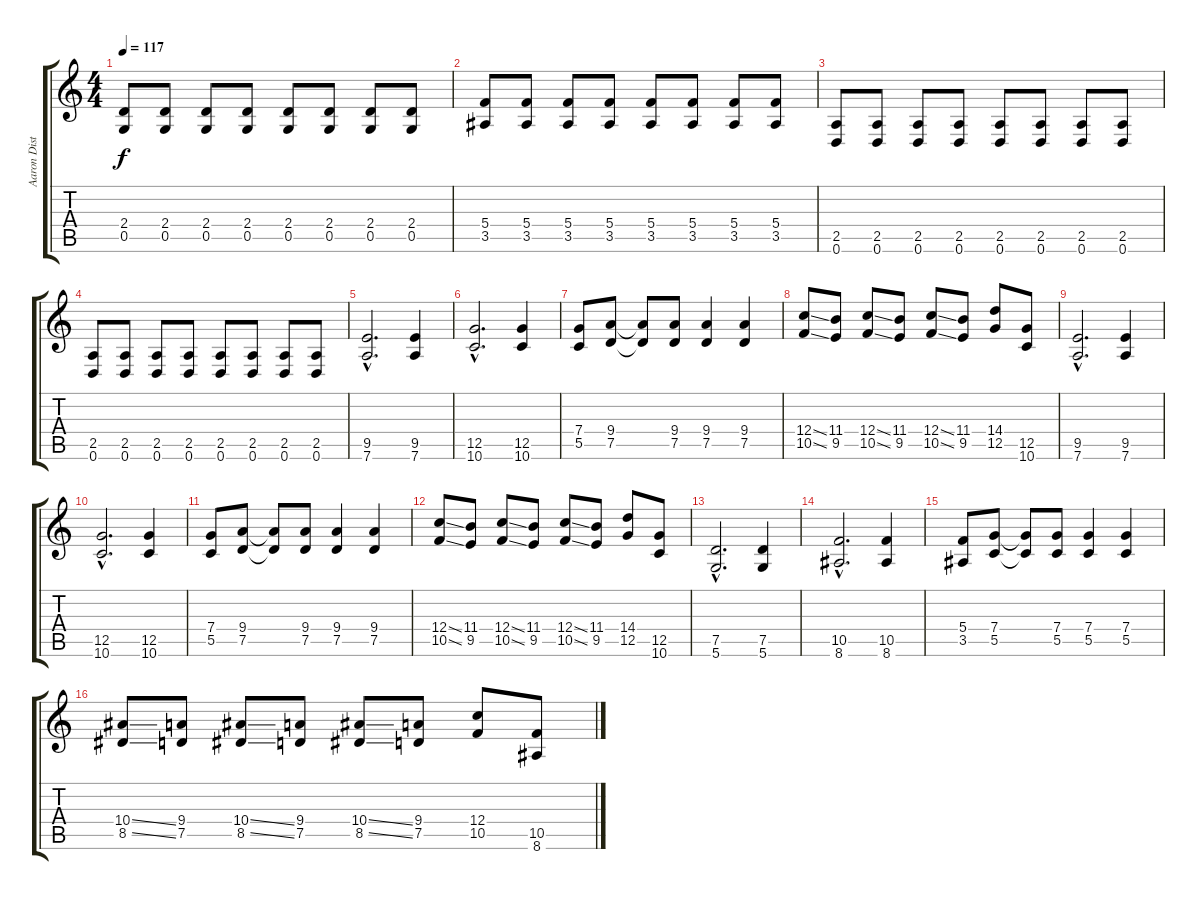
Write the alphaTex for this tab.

\track ("Aaron Disto" "Aaron Dist") {instrument distortionguitar}
\staff {score tabs}
\tuning (D4 A3 F3 C3 G2 D2) {hide}
\ts (4 4)
\tempo 117
\clef g2
\ks c
(2.4 0.5).8{dy f} (2.4 0.5).8 (2.4 0.5).8 (2.4 0.5).8 (2.4 0.5).8 (2.4 0.5).8 (2.4 0.5).8 (2.4 0.5).8 |
(5.4 3.5).8 (5.4 3.5).8 (5.4 3.5).8 (5.4 3.5).8 (5.4 3.5).8 (5.4 3.5).8 (5.4 3.5).8 (5.4 3.5).8 |
(2.5 0.6).8 (2.5 0.6).8 (2.5 0.6).8 (2.5 0.6).8 (2.5 0.6).8 (2.5 0.6).8 (2.5 0.6).8 (2.5 0.6).8 |
(2.5 0.6).8 (2.5 0.6).8 (2.5 0.6).8 (2.5 0.6).8 (2.5 0.6).8 (2.5 0.6).8 (2.5 0.6).8 (2.5 0.6).8 |
(9.5{hac} 7.6{hac}).2{d} (9.5 7.6).4 |
(12.5{hac} 10.6{hac}).2{d} (12.5 10.6).4 |
(7.4 5.5).8 (9.4 7.5).8 (9.4{t} 7.5{t}).8 (9.4 7.5).8 (9.4 7.5).4 (9.4 7.5).4 |
(12.4{ss} 10.5{ss}).8 (11.4 9.5).8 (12.4{ss} 10.5{ss}).8 (11.4 9.5).8 (12.4{ss} 10.5{ss}).8 (11.4 9.5).8 (14.4 12.5).8 (12.5 10.6).8 |
(9.5{hac} 7.6{hac}).2{d} (9.5 7.6).4 |
(12.5{hac} 10.6{hac}).2{d} (12.5 10.6).4 |
(7.4 5.5).8 (9.4 7.5).8 (9.4{t} 7.5{t}).8 (9.4 7.5).8 (9.4 7.5).4 (9.4 7.5).4 |
(12.4{ss} 10.5{ss}).8 (11.4 9.5).8 (12.4{ss} 10.5{ss}).8 (11.4 9.5).8 (12.4{ss} 10.5{ss}).8 (11.4 9.5).8 (14.4 12.5).8 (12.5 10.6).8 |
(7.5{hac} 5.6{hac}).2{d} (7.5 5.6).4 |
(10.5{hac} 8.6{hac}).2{d} (10.5 8.6).4 |
(5.4 3.5).8 (7.4 5.5).8 (7.4{t} 5.5{t}).8 (7.4 5.5).8 (7.4 5.5).4 (7.4 5.5).4 |
(10.4{ss} 8.5{ss}).8 (9.4 7.5).8 (10.4{ss} 8.5{ss}).8 (9.4 7.5).8 (10.4{ss} 8.5{ss}).8 (9.4 7.5).8 (12.4 10.5).8 (10.5 8.6).8
